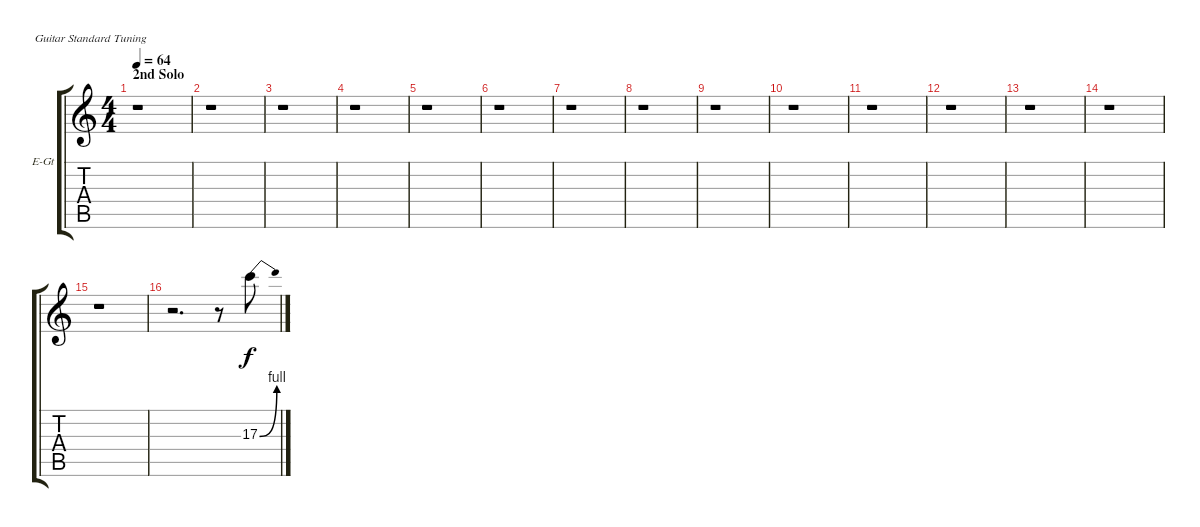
\bracketExtendMode groupsimilarinstruments
\firstSystemTrackNameOrientation horizontal
\otherSystemsTrackNameOrientation horizontal
\track ("Guitar 1 - lead" "E-Gt") {instrument distortionguitar}
\staff {score tabs}
\tuning (E4 B3 G3 D3 A2 E2)
\ts (4 4)
\section ("" "2nd Solo")
\tempo 64
\clef g2
\ks c
r.1{dy f} |
r.1 |
r.1 |
r.1 |
r.1 |
r.1 |
r.1 |
r.1 |
r.1 |
r.1 |
r.1 |
r.1 |
r.1 |
r.1 |
r.1 |
r.2{d} r.8 17.3{be (bend 0 0 60 4)}.8
